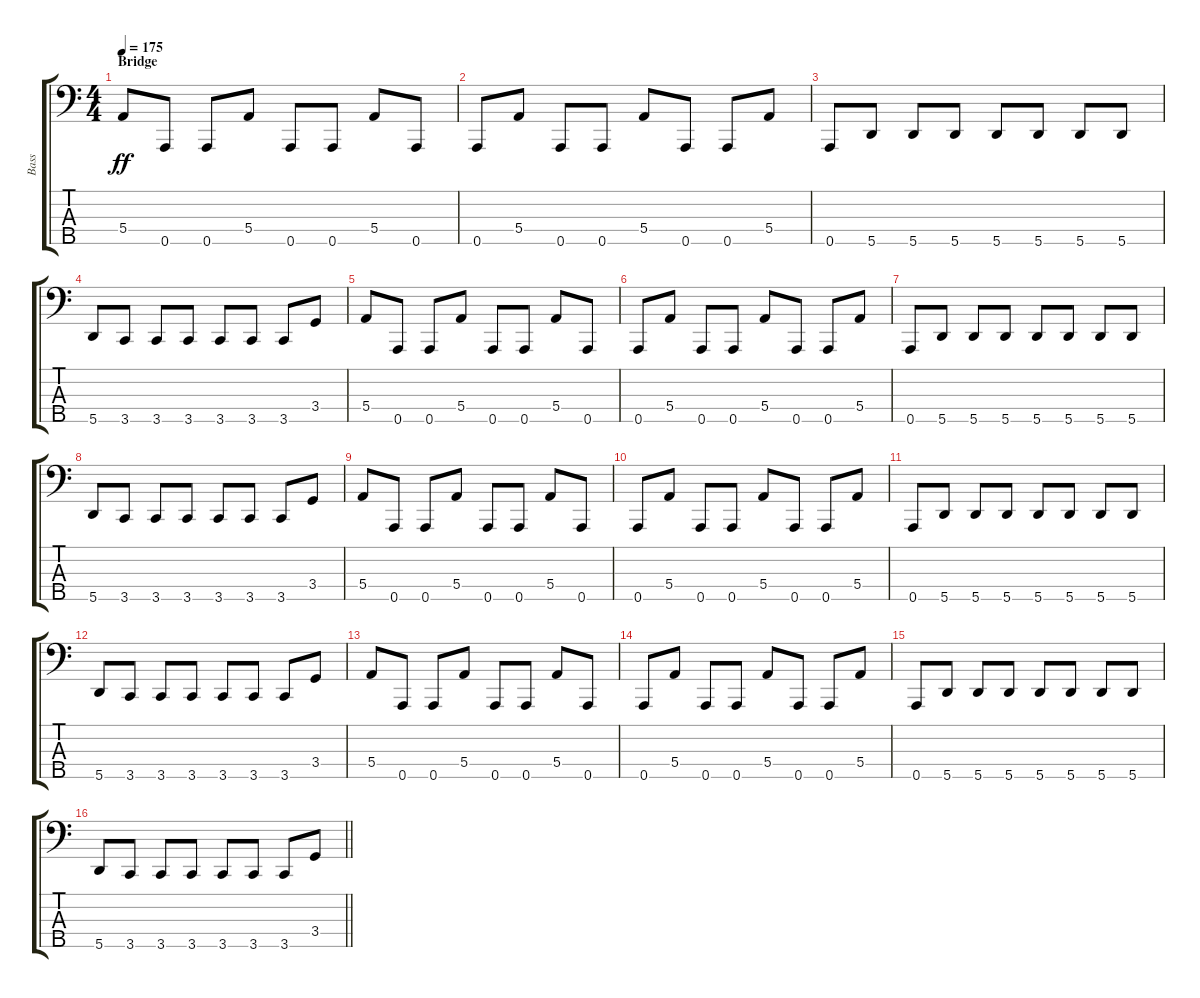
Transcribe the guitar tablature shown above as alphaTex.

\track ("Bass" "Bass") {instrument electricbasspick}
\staff {score tabs}
\tuning (G2 D2 A1 E1 A0) {hide}
\ts (4 4)
\section ("" "Bridge")
\tempo 175
\clef f4
\ks c
5.4.8{dy ff} 0.5.8 0.5.8 5.4.8 0.5.8 0.5.8 5.4.8 0.5.8 |
0.5.8 5.4.8 0.5.8 0.5.8 5.4.8 0.5.8 0.5.8 5.4.8 |
0.5.8 5.5.8 5.5.8 5.5.8 5.5.8 5.5.8 5.5.8 5.5.8 |
5.5.8 3.5.8 3.5.8 3.5.8 3.5.8 3.5.8 3.5.8 3.4.8 |
5.4.8 0.5.8 0.5.8 5.4.8 0.5.8 0.5.8 5.4.8 0.5.8 |
0.5.8 5.4.8 0.5.8 0.5.8 5.4.8 0.5.8 0.5.8 5.4.8 |
0.5.8 5.5.8 5.5.8 5.5.8 5.5.8 5.5.8 5.5.8 5.5.8 |
5.5.8 3.5.8 3.5.8 3.5.8 3.5.8 3.5.8 3.5.8 3.4.8 |
5.4.8 0.5.8 0.5.8 5.4.8 0.5.8 0.5.8 5.4.8 0.5.8 |
0.5.8 5.4.8 0.5.8 0.5.8 5.4.8 0.5.8 0.5.8 5.4.8 |
0.5.8 5.5.8 5.5.8 5.5.8 5.5.8 5.5.8 5.5.8 5.5.8 |
5.5.8 3.5.8 3.5.8 3.5.8 3.5.8 3.5.8 3.5.8 3.4.8 |
5.4.8 0.5.8 0.5.8 5.4.8 0.5.8 0.5.8 5.4.8 0.5.8 |
0.5.8 5.4.8 0.5.8 0.5.8 5.4.8 0.5.8 0.5.8 5.4.8 |
0.5.8 5.5.8 5.5.8 5.5.8 5.5.8 5.5.8 5.5.8 5.5.8 |
\barLineRight lightlight
5.5.8 3.5.8 3.5.8 3.5.8 3.5.8 3.5.8 3.5.8 3.4.8
